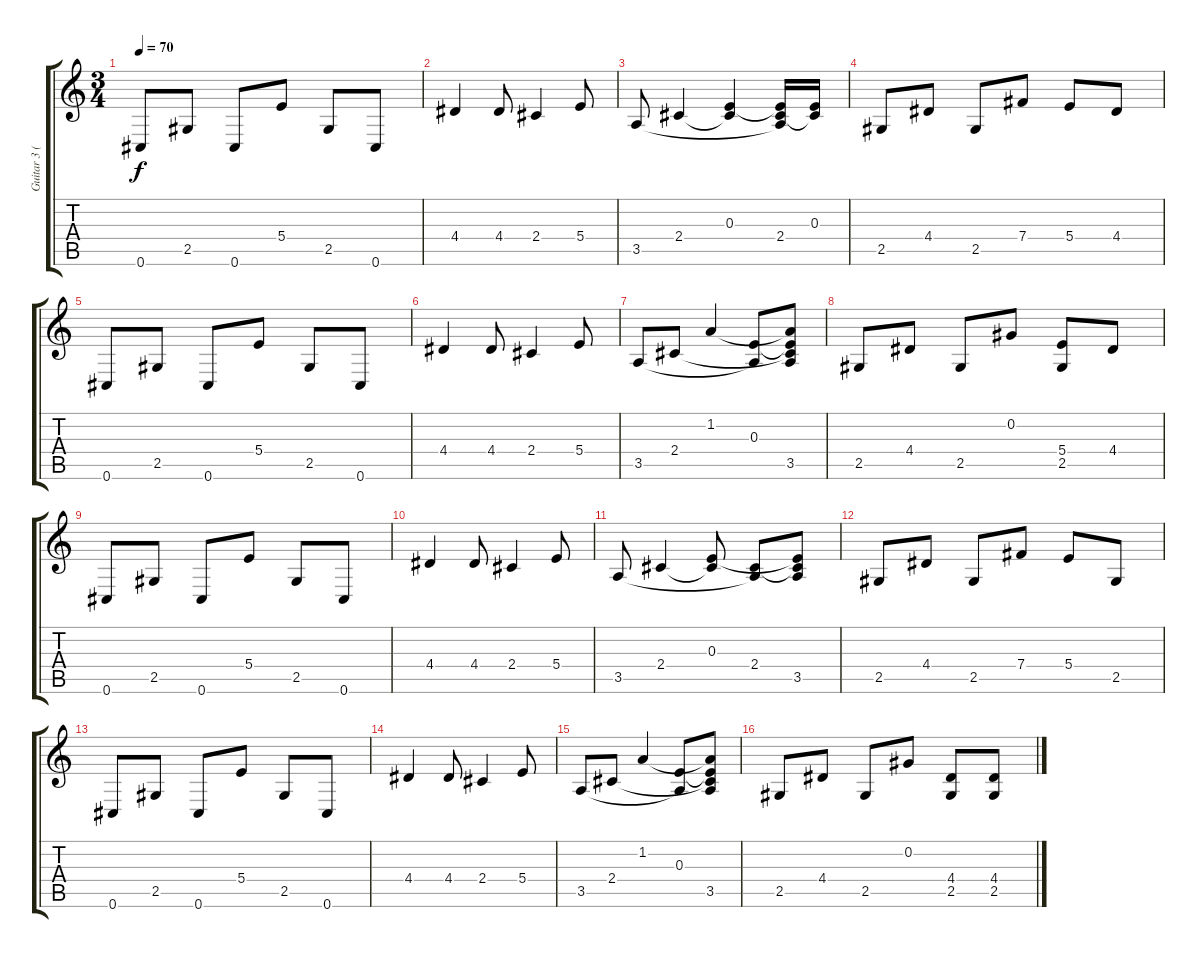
\track ("Guitar 3 (Distortion)" "Guitar 3 (") {instrument distortionguitar}
\staff {score tabs}
\tuning (Db4 Ab3 E3 B2 Gb2 Db2) {hide}
\ts (3 4)
\tempo 70
\clef g2
\ks c
0.6.8{dy f} 2.5.8 0.6.8 5.4.8 2.5.8 0.6.8 |
4.4.4 4.4.8 2.4.4 5.4.8 |
3.5.8 2.4.4 (0.3 2.4{t}).4 (0.3{t} 2.4 3.5{t}).16 (0.3 2.4{t}).16 |
2.5.8 4.4.8 2.5.8 7.4.8 5.4.8 4.4.8 |
0.6.8 2.5.8 0.6.8 5.4.8 2.5.8 0.6.8 |
4.4.4 4.4.8 2.4.4 5.4.8 |
3.5.8 2.4.8 1.2.4 (0.3 3.5{t}).8 (1.2{t} 0.3{t} 2.4{t} 3.5).8 |
2.5.8 4.4.8 2.5.8 0.2.8 (5.4 2.5).8 4.4.8 |
0.6.8 2.5.8 0.6.8 5.4.8 2.5.8 0.6.8 |
4.4.4 4.4.8 2.4.4 5.4.8 |
3.5.8 2.4.4 (0.3 2.4{t}).8 (2.4 3.5{t}).8 (0.3{t} 2.4{t} 3.5).8 |
2.5.8 4.4.8 2.5.8 7.4.8 5.4.8 2.5.8 |
0.6.8 2.5.8 0.6.8 5.4.8 2.5.8 0.6.8 |
4.4.4 4.4.8 2.4.4 5.4.8 |
3.5.8 2.4.8 1.2.4 (0.3 3.5{t}).8 (1.2{t} 0.3{t} 2.4{t} 3.5).8 |
2.5.8 4.4.8 2.5.8 0.2.8 (4.4 2.5).8 (4.4 2.5).8
